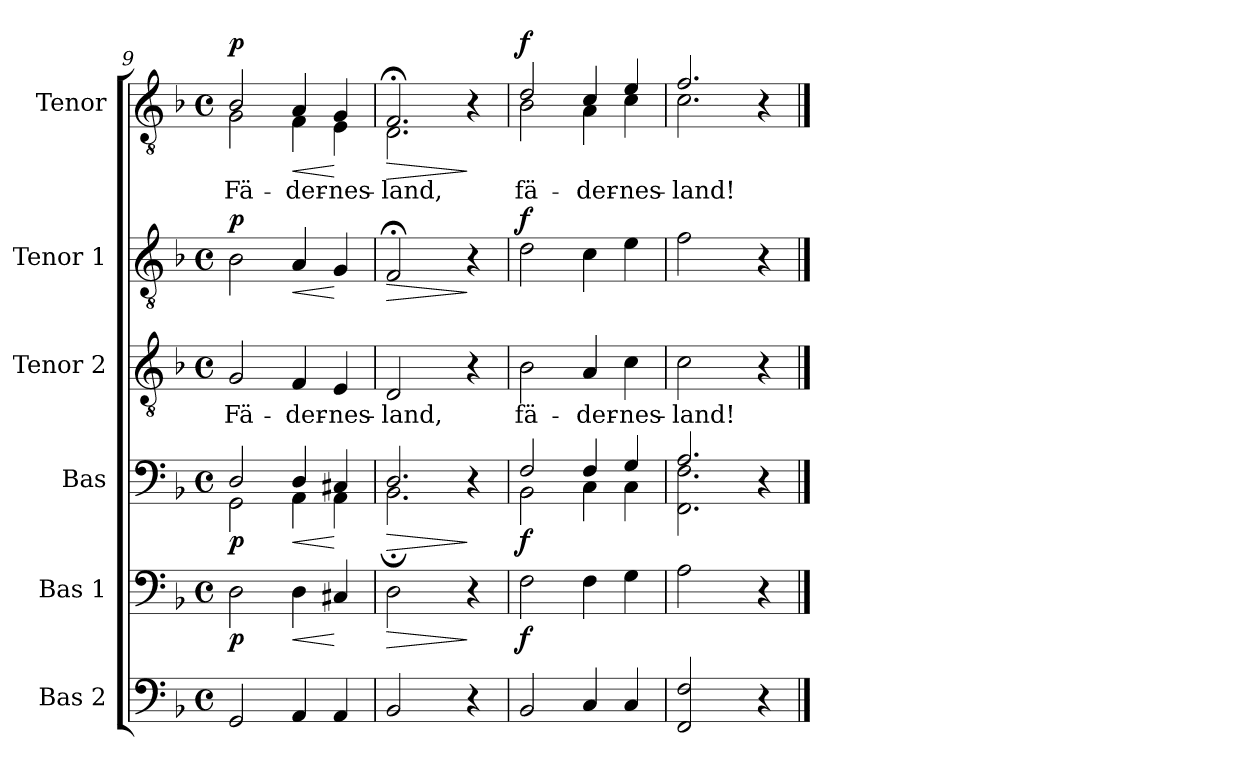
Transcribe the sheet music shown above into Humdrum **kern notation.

**kern	**kern	**dynam	**kern	**dynam	**kern	**text	**kern	**dynam	**kern	**text	**dynam
*part6	*part5	*part5	*part4	*part4	*part3	*part3	*part2	*part2	*part1	*part1	*part1
*staff6	*staff5	*staff5	*staff4	*staff4	*staff3	*staff3	*staff2	*staff2	*staff1	*staff1	*staff1
*I"Bas 2	*I"Bas 1	*	*I"Bas	*	*I"Tenor 2	*	*I"Tenor 1	*	*I"Tenor	*	*
*I'B2	*I'B1	*	*I'B.	*	*I'T2	*	*I'T1	*	*	*	*
*clefF4	*clefF4	*	*clefF4	*	*clefGv2	*	*clefGv2	*	*clefGv2	*	*
*k[b-]	*k[b-]	*	*k[b-]	*	*k[b-]	*	*k[b-]	*	*k[b-]	*	*
*M4/4	*M4/4	*	*M4/4	*	*M4/4	*	*M4/4	*	*M4/4	*	*
*met(c)	*met(c)	*	*met(c)	*	*met(c)	*	*met(c)	*	*met(c)	*	*
=9	=9	=9	=9	=9	=9	=9	=9	=9	=9	=9	=9
*	*	*	*^	*	*	*	*	*	*^	*	*
!	!	!LO:DY:b	!	!	!LO:DY:b	!	!	!	!LO:DY:a	!	!	!LO:LY:b	!LO:DY:a
2GG	2D	p	2D/	2GG\	p	2G	Fä-	2B-	p	2B-/	2G\	Fä-	p
!	!	!LO:HP:b	!	!	!LO:HP:b	!	!	!	!LO:HP:b	!	!	!LO:LY:b	!LO:HP:b
4AA	4D	<	4D/	4AA\	<	4F	-der-	4A	<	4A/	4F\	-der-	<
!	!	!	!	!	!	!	!	!	!	!	!	!LO:LY:b	!
4AA	4C#X	[	4C#X/	4AA\	[	4E	-nes-	4G	[	4G/	4E\	-nes-	[
=10	=10	=10	=10	=10	=10	=10	=10	=10	=10	=10	=10	=10	=10
!LO:N:vis=2	!LO:N:vis=2	!LO:HP:b	!	!	!LO:HP:b	!LO:N:vis=2	!	!LO:N:vis=2	!LO:HP:b	!	!	!LO:LY:b	!LO:HP:b
2.BB-	2.D	>	2.D/	2.BB-;\	>	2.D	-land,	2.F;<	>	2.F;</	2.D\	-land,	>
4r	4r	]	4r	4ryy	]	4r	.	4r	]	4r	4ryy	.	]
!!LO:LB:g=z	!!
=11	=11	=11	=11	=11	=11	=11	=11	=11	=11	=11	=11	=11	=11
!	!	!LO:DY:b	!	!	!LO:DY:b	!	!	!	!LO:DY:a	!	!	!LO:LY:b	!LO:DY:a
2BB-	2F	f	2F/	2BB-\	f	2B-	fä-	2d	f	2d/	2B-\	fä-	f
!	!	!	!	!	!	!	!	!	!	!	!	!LO:LY:b	!
4C	4F	.	4F/	4C\	.	4A	-der-	4c	.	4c/	4A\	-der-	.
!	!	!	!	!	!	!	!	!	!	!	!	!LO:LY:b	!
4C	4G	.	4G/	4C\	.	4c	-nes-	4e	.	4e/	4c\	-nes-	.
=12	=12	=12	=12	=12	=12	=12	=12	=12	=12	=12	=12	=12	=12
!LO:N:vis=2	!LO:N:vis=2	!	!	!	!	!LO:N:vis=2	!	!LO:N:vis=2	!	!	!	!LO:LY:b	!
2.FF 2.F	2.A	.	2.A/	2.FF\ 2.F\	.	2.c	-land!	2.f	.	2.f/	2.c\	-land!	.
4r	4r	.	4r	4ryy	.	4r	.	4r	.	4r	4ryy	.	.
*	*	*	*v	*v	*	*	*	*	*	*v	*v	*	*
==	==	==	==	==	==	==	==	==	==	==	==
*-	*-	*-	*-	*-	*-	*-	*-	*-	*-	*-	*-
